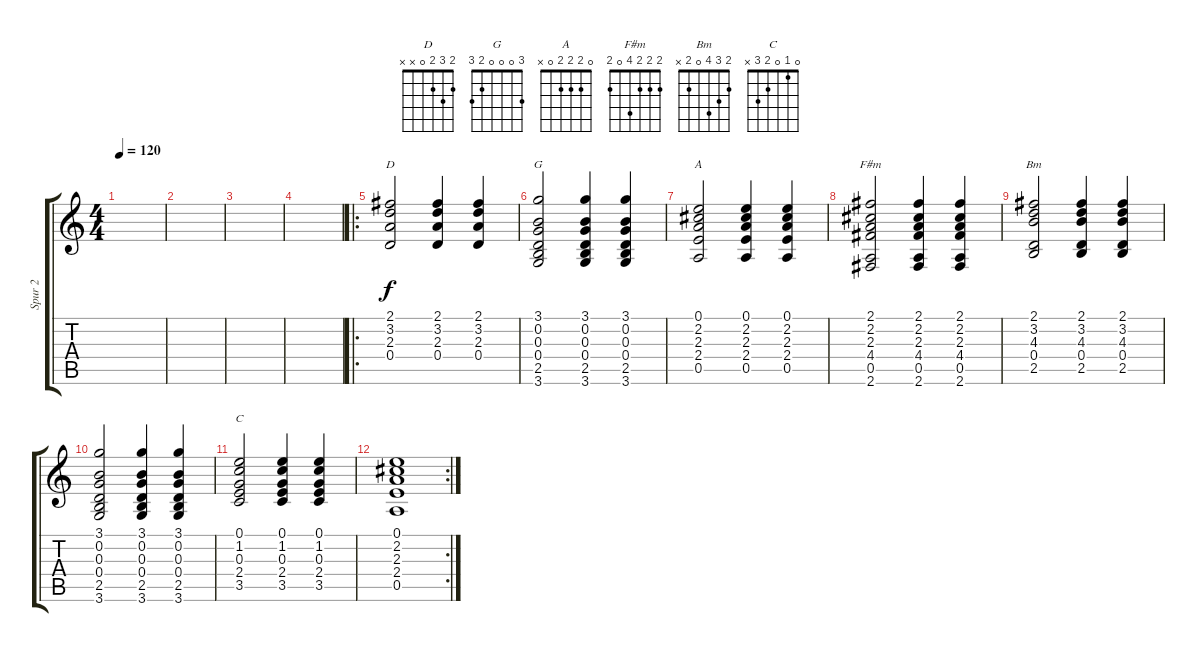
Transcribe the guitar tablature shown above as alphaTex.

\track ("Spur 2" "Spur 2") {instrument overdrivenguitar}
\staff {score tabs}
\tuning (E4 B3 G3 D3 A2 E2) {hide}
\chord ("D" 2 3 2 0 x x)
\chord ("G" 3 0 0 0 2 3)
\chord ("A" 0 2 2 2 0 x)
\chord ("F#m" 2 2 2 4 0 2)
\chord ("Bm" 2 3 4 0 2 x)
\chord ("C" 0 1 0 2 3 x)
\ts (4 4)
\tempo 120
\clef g2
\ks c
|
|
|
|
\ro
(2.1 3.2 2.3 0.4).2{ch "D"} (2.1 3.2 2.3 0.4).4 (2.1 3.2 2.3 0.4).4 |
(3.1 0.2 0.3 0.4 2.5 3.6).2{ch "G"} (3.1 0.2 0.3 0.4 2.5 3.6).4 (3.1 0.2 0.3 0.4 2.5 3.6).4 |
(0.1 2.2 2.3 2.4 0.5).2{ch "A"} (0.1 2.2 2.3 2.4 0.5).4 (0.1 2.2 2.3 2.4 0.5).4 |
(2.1 2.2 2.3 4.4 0.5 2.6).2{ch "F#m"} (2.1 2.2 2.3 4.4 0.5 2.6).4 (2.1 2.2 2.3 4.4 0.5 2.6).4 |
(2.1 3.2 4.3 0.4 2.5).2{ch "Bm"} (2.1 3.2 4.3 0.4 2.5).4 (2.1 3.2 4.3 0.4 2.5).4 |
(3.1 0.2 0.3 0.4 2.5 3.6).2 (3.1 0.2 0.3 0.4 2.5 3.6).4 (3.1 0.2 0.3 0.4 2.5 3.6).4 |
(0.1 1.2 0.3 2.4 3.5).2{ch "C"} (0.1 1.2 0.3 2.4 3.5).4 (0.1 1.2 0.3 2.4 3.5).4 |
\rc 2
(0.1 2.2 2.3 2.4 0.5).1
